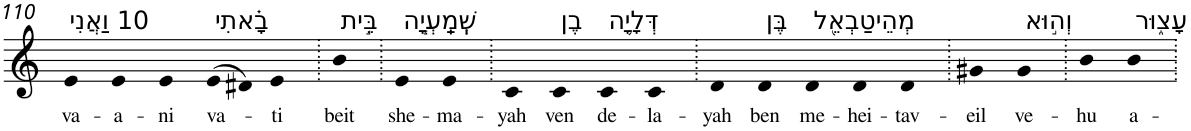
**kern	**text
*part1	*part1
*staff1	*staff1
*I"Piano	*
*I'Pno	*
!!LO:PB:g=z
*clefG2	*
*k[]	*
=110	=110
!LO:TX:a:t=10 וַאֲנִי	!
!	!LO:LY:b
4e	va-
!	!LO:LY:b
4e	-a-
!	!LO:LY:b
4e	-ni
!LO:TX:a:t=בָ֗אתִי	!
!	!LO:LY:b
(>8e	va-
8d#X)	.
!	!LO:LY:b
4e	-ti
=111.	=111.
!LO:TX:a:t=בֵּ֣ית	!
!	!LO:LY:b
4b	beit
=112.	=112.
!LO:TX:a:t=שְֽׁמַֽעְיָ֧ה	!
!	!LO:LY:b
4e	she-
!	!LO:LY:b
4e	-ma-
=113.	=113.
!	!LO:LY:b
4c	-yah
!LO:TX:a:t=בֶן	!
!	!LO:LY:b
4c	ven
!LO:TX:a:t=דְּלָיָ֛ה	!
!	!LO:LY:b
4c	de-
!	!LO:LY:b
4c	-la-
=114.	=114.
!	!LO:LY:b
4d	-yah
!LO:TX:a:t=בֶּן	!
!	!LO:LY:b
4d	ben
!LO:TX:a:t=מְהֵיטַבְאֵ֖ל	!
!	!LO:LY:b
4d	me-
!	!LO:LY:b
4d	-hei-
!	!LO:LY:b
4d	-tav-
=115.	=115.
!	!LO:LY:b
4g#X	-eil
!LO:TX:a:t=וְה֣וּא	!
!	!LO:LY:b
4g#	ve-
=116.	=116.
!	!LO:LY:b
4b	-hu
!LO:TX:a:t=עָצ֑וּר	!
!	!LO:LY:b
4b	a-
=.	=.
*-	*-
